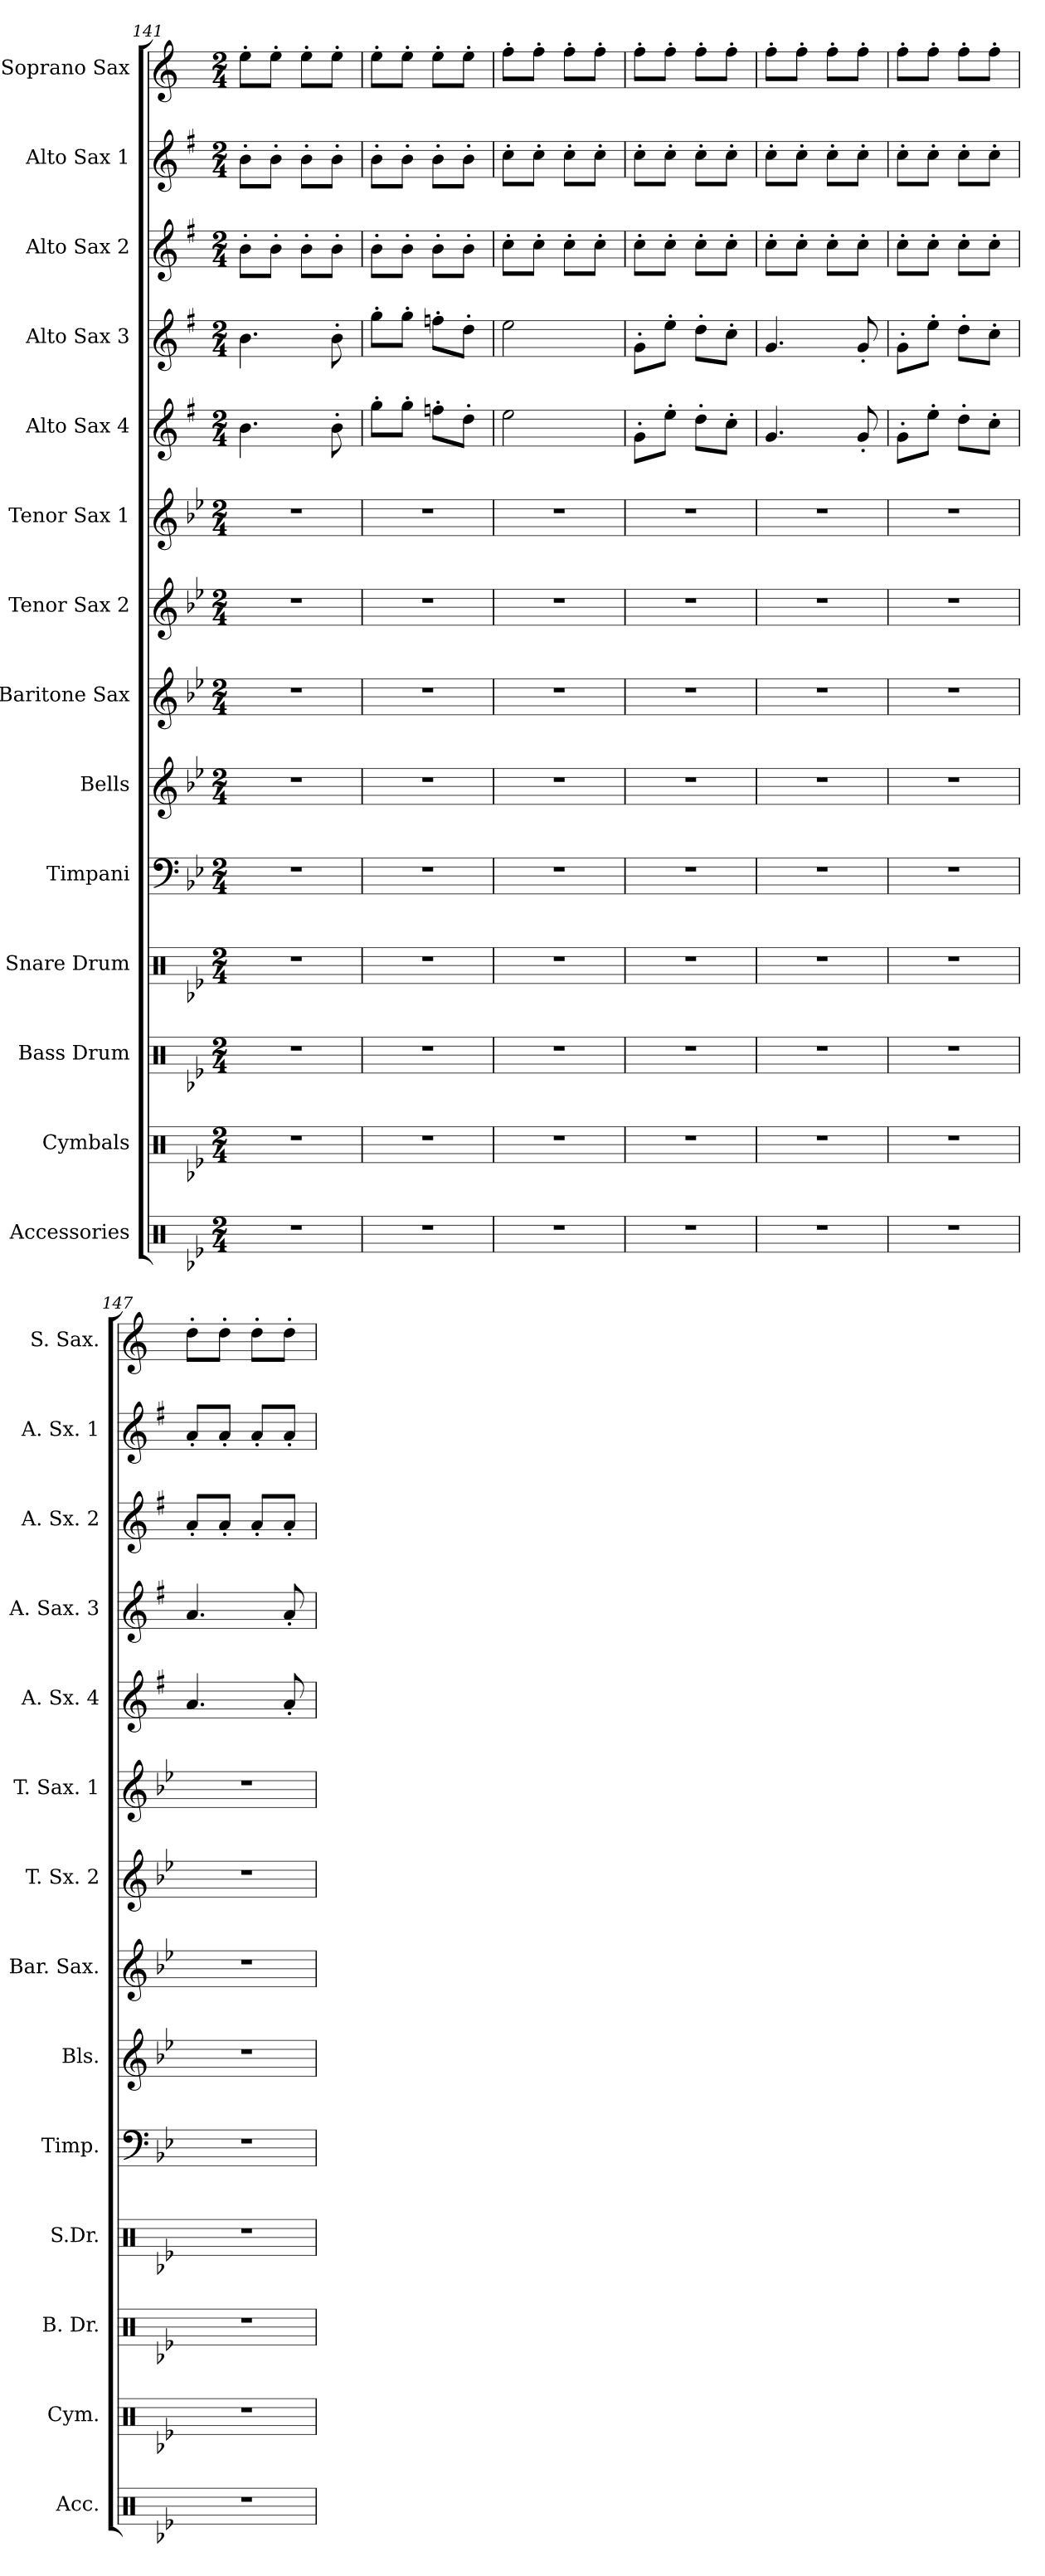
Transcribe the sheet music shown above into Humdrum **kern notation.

**kern	**kern	**kern	**kern	**kern	**kern	**kern	**kern	**kern	**kern	**kern	**kern	**kern	**kern
*part14	*part13	*part12	*part11	*part10	*part9	*part8	*part7	*part6	*part5	*part4	*part3	*part2	*part1
*staff14	*staff13	*staff12	*staff11	*staff10	*staff9	*staff8	*staff7	*staff6	*staff5	*staff4	*staff3	*staff2	*staff1
*I"Accessories	*I"Cymbals	*I"Bass Drum	*I"Snare Drum	*I"Timpani	*I"Bells	*I"Baritone Sax	*I"Tenor Sax 2	*I"Tenor Sax 1	*I"Alto Sax 4	*I"Alto Sax  3	*I"Alto Sax 2	*I"Alto Sax 1	*I"Soprano Sax
*I'Acc.	*I'Cym.	*I'B. Dr.	*I'S.Dr.	*I'Timp.	*I'Bls.	*I'Bar. Sax.	*I'T. Sx. 2	*I'T. Sax. 1	*I'A. Sx. 4	*I'A. Sax. 3	*I'A. Sx. 2	*I'A. Sx. 1	*I'S. Sax.
*clefX	*clefX	*clefX	*clefX	*clefF4	*clefG2	*clefG2	*clefG2	*clefG2	*clefG2	*clefG2	*clefG2	*clefG2	*clefG2
*	*	*	*	*	*ITrd-14c-24	*ITrd12c21	*ITrd8c14	*ITrd8c14	*ITrd5c9	*ITrd5c9	*ITrd5c9	*ITrd5c9	*ITrd1c2
*k[b-e-]	*k[b-e-]	*k[b-e-]	*k[b-e-]	*k[b-e-]	*k[b-e-]	*k[b-e-]	*k[b-e-]	*k[b-e-]	*k[b-e-]	*k[b-e-]	*k[b-e-]	*k[b-e-]	*k[b-e-]
*B-:	*B-:	*B-:	*B-:	*B-:	*B-:	*B-:	*B-:	*B-:	*B-:	*B-:	*B-:	*B-:	*B-:
*M2/4	*M2/4	*M2/4	*M2/4	*M2/4	*M2/4	*M2/4	*M2/4	*M2/4	*M2/4	*M2/4	*M2/4	*M2/4	*M2/4
=141	=141	=141	=141	=141	=141	=141	=141	=141	=141	=141	=141	=141	=141
2r	2r	2r	2r	2r	2r	2r	2r	2r	4.d\	4.d\	8d'\L	8d'\L	8dd'\L
.	.	.	.	.	.	.	.	.	.	.	8d'\J	8d'\J	8dd'\J
.	.	.	.	.	.	.	.	.	.	.	8d'\L	8d'\L	8dd'\L
.	.	.	.	.	.	.	.	.	8d'\	8d'\	8d'\J	8d'\J	8dd'\J
=142	=142	=142	=142	=142	=142	=142	=142	=142	=142	=142	=142	=142	=142
2r	2r	2r	2r	2r	2r	2r	2r	2r	8b-'\L	8b-'\L	8d'\L	8d'\L	8dd'\L
.	.	.	.	.	.	.	.	.	8b-'\J	8b-'\J	8d'\J	8d'\J	8dd'\J
.	.	.	.	.	.	.	.	.	8a-X'\L	8a-X'\L	8d'\L	8d'\L	8dd'\L
.	.	.	.	.	.	.	.	.	8f'\J	8f'\J	8d'\J	8d'\J	8dd'\J
=143	=143	=143	=143	=143	=143	=143	=143	=143	=143	=143	=143	=143	=143
2r	2r	2r	2r	2r	2r	2r	2r	2r	2g\	2g\	8e-'\L	8e-'\L	8ee-'\L
.	.	.	.	.	.	.	.	.	.	.	8e-'\J	8e-'\J	8ee-'\J
.	.	.	.	.	.	.	.	.	.	.	8e-'\L	8e-'\L	8ee-'\L
.	.	.	.	.	.	.	.	.	.	.	8e-'\J	8e-'\J	8ee-'\J
=144	=144	=144	=144	=144	=144	=144	=144	=144	=144	=144	=144	=144	=144
2r	2r	2r	2r	2r	2r	2r	2r	2r	8B-'\L	8B-'\L	8e-'\L	8e-'\L	8ee-'\L
.	.	.	.	.	.	.	.	.	8g'\J	8g'\J	8e-'\J	8e-'\J	8ee-'\J
.	.	.	.	.	.	.	.	.	8f'\L	8f'\L	8e-'\L	8e-'\L	8ee-'\L
.	.	.	.	.	.	.	.	.	8e-'\J	8e-'\J	8e-'\J	8e-'\J	8ee-'\J
=145	=145	=145	=145	=145	=145	=145	=145	=145	=145	=145	=145	=145	=145
2r	2r	2r	2r	2r	2r	2r	2r	2r	4.B-/	4.B-/	8e-'\L	8e-'\L	8ee-'\L
.	.	.	.	.	.	.	.	.	.	.	8e-'\J	8e-'\J	8ee-'\J
.	.	.	.	.	.	.	.	.	.	.	8e-'\L	8e-'\L	8ee-'\L
.	.	.	.	.	.	.	.	.	8B-'/	8B-'/	8e-'\J	8e-'\J	8ee-'\J
!!LO:PB:g=z
=146	=146	=146	=146	=146	=146	=146	=146	=146	=146	=146	=146	=146	=146
2r	2r	2r	2r	2r	2r	2r	2r	2r	8B-'\L	8B-'\L	8e-'\L	8e-'\L	8ee-'\L
.	.	.	.	.	.	.	.	.	8g'\J	8g'\J	8e-'\J	8e-'\J	8ee-'\J
.	.	.	.	.	.	.	.	.	8f'\L	8f'\L	8e-'\L	8e-'\L	8ee-'\L
.	.	.	.	.	.	.	.	.	8e-'\J	8e-'\J	8e-'\J	8e-'\J	8ee-'\J
=147	=147	=147	=147	=147	=147	=147	=147	=147	=147	=147	=147	=147	=147
2r	2r	2r	2r	2r	2r	2r	2r	2r	4.c/	4.c/	8c'/L	8c'/L	8cc'\L
.	.	.	.	.	.	.	.	.	.	.	8c'/J	8c'/J	8cc'\J
.	.	.	.	.	.	.	.	.	.	.	8c'/L	8c'/L	8cc'\L
.	.	.	.	.	.	.	.	.	8c'/	8c'/	8c'/J	8c'/J	8cc'\J
=	=	=	=	=	=	=	=	=	=	=	=	=	=
*-	*-	*-	*-	*-	*-	*-	*-	*-	*-	*-	*-	*-	*-
